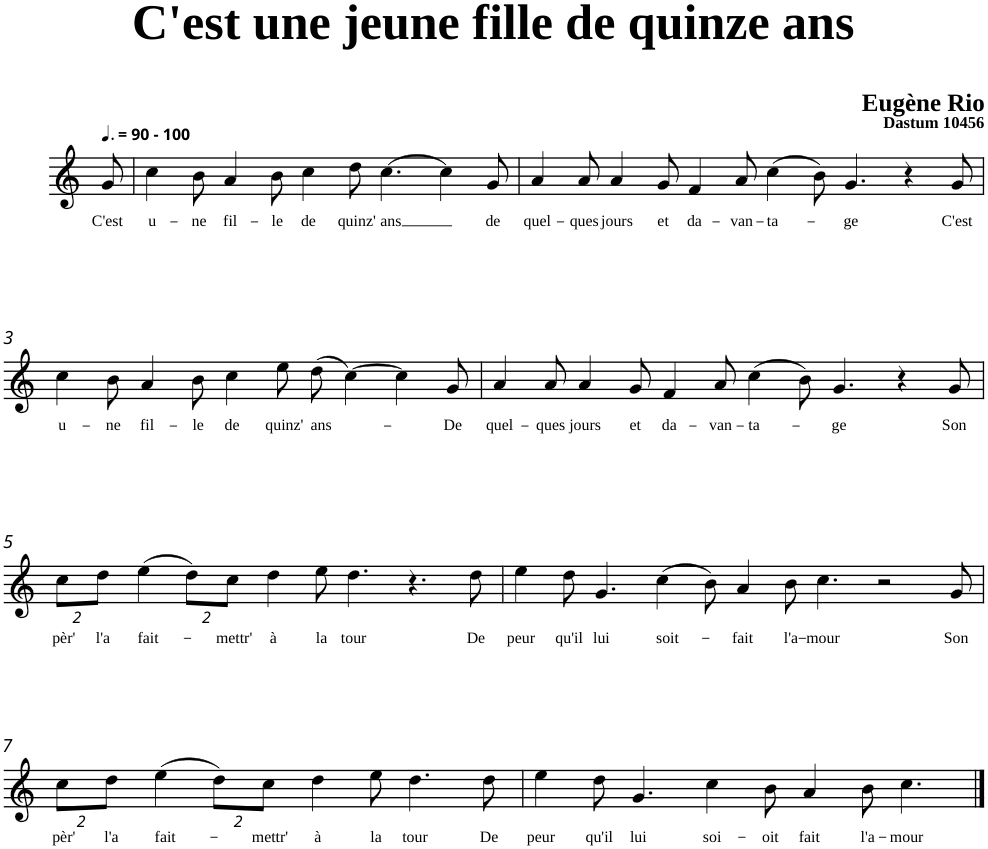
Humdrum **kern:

**kern	**text
*part1	*part1
*staff1	*staff1
*clefG2	*
*k[]	*
=	=
!LO:TX:a:B:t=- 100	!
!	!LO:LY:b
8g/	C'est
=1	=1
!	!LO:LY:b
4cc\	u-
!	!LO:LY:b
8b\	-ne
!	!LO:LY:b
4a/	fil-
!	!LO:LY:b
8b\	-le
!	!LO:LY:b
4cc\	de
!	!LO:LY:b
8dd\	quinz'
!	!LO:LY:b
[4.cc\	ans
4cc\]	.
!	!LO:LY:b
8g/	de
=2	=2
!	!LO:LY:b
4a/	quel-
!	!LO:LY:b
8a/	-ques
!	!LO:LY:b
4a/	jours
!	!LO:LY:b
8g/	et
!	!LO:LY:b
4f/	da-
!	!LO:LY:b
8a/	-van-
!	!LO:LY:b
(>4cc\	-ta-
8b\)	.
!	!LO:LY:b
4.g/	-ge
4r	.
!	!LO:LY:b
8g/	C'est
!!LO:LB:g=z
=3	=3
!	!LO:LY:b
4cc\	u-
!	!LO:LY:b
8b\	-ne
!	!LO:LY:b
4a/	fil-
!	!LO:LY:b
8b\	-le
!	!LO:LY:b
4cc\	de
!	!LO:LY:b
8ee\	quinz'
!	!LO:LY:b
(>8dd\	ans-
[4cc\)	.
4cc\]	.
!	!LO:LY:b
8g/	-De
=4	=4
!	!LO:LY:b
4a/	quel-
!	!LO:LY:b
8a/	-ques
!	!LO:LY:b
4a/	jours
!	!LO:LY:b
8g/	et
!	!LO:LY:b
4f/	da-
!	!LO:LY:b
8a/	-van-
!	!LO:LY:b
(>4cc\	-ta-
8b\)	.
!	!LO:LY:b
4.g/	-ge
4r	.
!	!LO:LY:b
8g/	Son
!!LO:LB:g=z
=5	=5
*Xbrackettup	*
!	!LO:LY:b
16%3cc\L	pèr'
!	!LO:LY:b
16%3dd\J	l'a
!	!LO:LY:b
(>4ee\	fait-
16%3dd\L)	.
!	!LO:LY:b
16%3cc\J	-mettr'
!	!LO:LY:b
4dd\	à
!	!LO:LY:b
8ee\	la
!	!LO:LY:b
4.dd\	tour
4.r	.
!	!LO:LY:b
8dd\	De
=6	=6
!	!LO:LY:b
4ee\	peur
!	!LO:LY:b
8dd\	qu'il
!	!LO:LY:b
4.g/	lui
!	!LO:LY:b
(>4cc\	soit-
8b\)	.
!	!LO:LY:b
4a/	-fait
!	!LO:LY:b
8b\	l'a-
!	!LO:LY:b
4.cc\	-mour
2r	.
!	!LO:LY:b
8g/	Son
!!LO:LB:g=z
=7	=7
!	!LO:LY:b
16%3cc\L	pèr'
!	!LO:LY:b
16%3dd\J	l'a
!	!LO:LY:b
(>4ee\	fait-
16%3dd\L)	.
!	!LO:LY:b
16%3cc\J	-mettr'
!	!LO:LY:b
4dd\	à
!	!LO:LY:b
8ee\	la
!	!LO:LY:b
4.dd\	tour
!	!LO:LY:b
8dd\	De
=8	=8
!	!LO:LY:b
4ee\	peur
!	!LO:LY:b
8dd\	qu'il
!	!LO:LY:b
4.g/	lui
!	!LO:LY:b
4cc\	soi-
!	!LO:LY:b
8b\	-oit
!	!LO:LY:b
4a/	fait
!	!LO:LY:b
8b\	l'a-
!	!LO:LY:b
4.cc\	-mour
==	==
*-	*-
